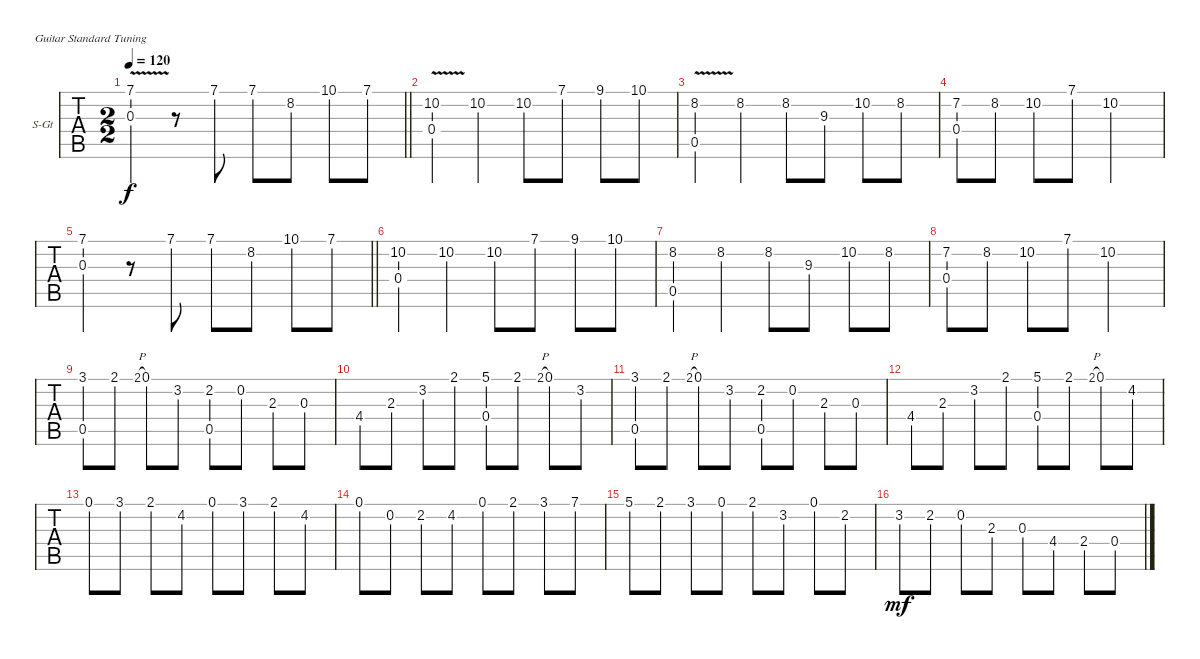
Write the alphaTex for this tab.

\bracketExtendMode groupsimilarinstruments
\firstSystemTrackNameOrientation horizontal
\otherSystemsTrackNameOrientation horizontal
\track ("Rythm" "S-Gt") {instrument acousticguitarsteel}
\staff {tabs}
\tuning (E4 B3 G3 D3 A2 E2)
\ts (2 2)
\tempo 120
\clef g2
\barLineRight lightlight
\ks c
(7.1{v} 0.3).4{dy f} r.8 7.1.8 7.1.8 8.2.8 10.1.8 7.1.8 |
\section ("" "")
(10.2{v} 0.4).4 10.2.4 10.2.8 7.1.8 9.1.8 10.1.8 |
(8.2{v} 0.5).4 8.2.4 8.2.8 9.3.8 10.2.8 8.2.8 |
(7.2 0.4).8 8.2.8 10.2.8 7.1.8 10.2.2 |
\barLineRight lightlight
(7.1 0.3).4 r.8 7.1.8 7.1.8 8.2.8 10.1.8 7.1.8 |
(10.2 0.4).4 10.2.4 10.2.8 7.1.8 9.1.8 10.1.8 |
(8.2 0.5).4 8.2.4 8.2.8 9.3.8 10.2.8 8.2.8 |
(7.2 0.4).8 8.2.8 10.2.8 7.1.8 10.2.2 |
(3.1 0.5).8 2.1.8 2.1{h}.8{gr} 0.1.8 3.2.8 (2.2 0.5).8 0.2.8 2.3.8 0.3.8 |
4.4.8 2.3.8 3.2.8 2.1.8 (5.1 0.4).8 2.1.8 2.1{h}.8{gr} 0.1.8 3.2.8 |
(3.1 0.5).8 2.1.8 2.1{h}.8{gr} 0.1.8 3.2.8 (2.2 0.5).8 0.2.8 2.3.8 0.3.8 |
4.4.8 2.3.8 3.2.8 2.1.8 (5.1 0.4).8 2.1.8 2.1{h}.8{gr} 0.1.8 4.2.8 |
0.1.8 3.1.8 2.1.8 4.2.8 0.1.8 3.1.8 2.1.8 4.2.8 |
0.1.8 0.2.8 2.2.8 4.2.8 0.1.8 2.1.8 3.1.8 7.1.8 |
5.1.8 2.1.8 3.1.8 0.1.8 2.1.8 3.2.8 0.1.8 2.2.8 |
3.2.8{dy mf} 2.2.8 0.2.8 2.3.8 0.3.8 4.4.8 2.4.8 0.4.8
